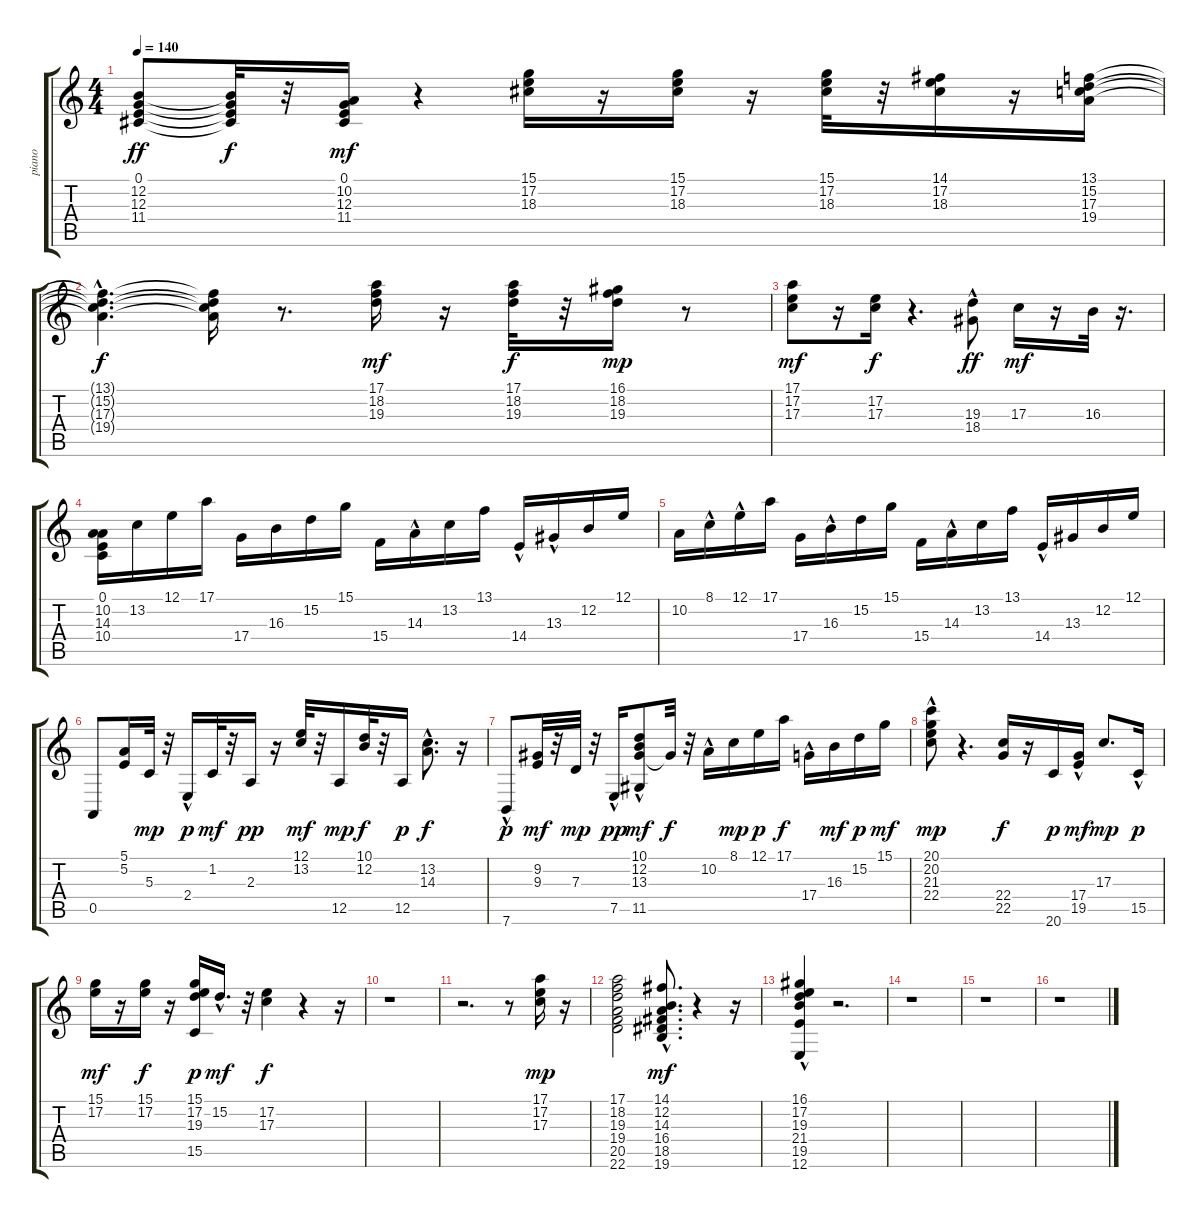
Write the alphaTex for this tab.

\track ("piano" "piano") {instrument brightacousticpiano}
\staff {score tabs}
\tuning (E4 B3 G3 D3 A2 E2) {hide}
\ts (4 4)
\tempo 140
\clef g2
\ks c
(0.1 12.2 12.3 11.4).8{dy ff} (0.1{t} 12.2{t} 12.3{t} 11.4{t}).32{dy f} r.32 (0.1 10.2 12.3 11.4).16{dy mf} r.4 (15.1 17.2 18.3).16 r.16 (15.1 17.2 18.3).16 r.16 (15.1 17.2 18.3).32 r.32 (14.1 17.2 18.3).16 r.16 (13.1 15.2 17.3 19.4).16 |
(13.1{hac t} 15.2{hac t} 17.3{hac t} 19.4{hac t}).4{d dy f} (13.1{t} 15.2{t} 17.3{t} 19.4{t}).16 r.8{d} (17.1 18.2 19.3).16{dy mf} r.16 (17.1 18.2 19.3).32{dy f} r.32 (16.1 18.2 19.3).16{dy mp} r.8 |
(17.1 17.2 17.3).8{dy mf} r.16 (17.2 17.3).16{dy f} r.4{d} (19.3 18.4{hac}).8{dy ff} 17.3.16{dy mf} r.16 16.3.32 r.16{d} |
(0.1 10.2 14.3 10.4).16 13.2.16 12.1.16 17.1.16 17.4.16 16.3.16 15.2.16 15.1.16 15.4.16 14.3{hac}.16 13.2.16 13.1.16 14.4{hac}.16 13.3{hac}.16 12.2.16 12.1.16 |
10.2.16 8.1{hac}.16 12.1{hac}.16 17.1.16 17.4.16 16.3{hac}.16 15.2.16 15.1.16 15.4.16 14.3{hac}.16 13.2.16 13.1.16 14.4{hac}.16 13.3.16 12.2.16 12.1.16 |
0.5.8 (5.1 5.2).16 5.3.32{dy mp} r.32 2.4{hac}.16{dy p} 1.2.32{dy mf} r.32 2.3.16{dy pp} r.16 (12.1 13.2).32{dy mf} r.32 12.5.16{dy mp} (10.1 12.2).32{dy f} r.32 12.5.16{dy p} (13.2{hac} 14.3{hac}).8{d dy f} r.16 |
7.6{hac}.8{dy p} (9.2 9.3).32{dy mf} r.32 7.3.32{dy mp} r.32 7.5{hac}.16{dy pp} (10.1 12.2 13.3 11.5{hac}).8{dy mf} 13.3{t}.32{dy f} r.32 10.2{hac}.16 8.1.16{dy mp} 12.1.16{dy p} 17.1.16{dy f} 17.4{hac}.16 16.3.16{dy mf} 15.2.16{dy p} 15.1.16{dy mf} |
(20.1 20.2 21.3 22.4{hac}).8{dy mp} r.4{d} (22.4 22.5).16{dy f} r.16 20.6.16{dy p} (17.4{hac} 19.5{hac}).16{dy mf} 17.3.8{d dy mp} 15.5{hac}.16{dy p} |
(15.1 17.2).16{dy mf} r.16 (15.1 17.2).16{dy f} r.16 (15.1 17.2 19.3 15.5).16{dy p} 15.2{hac}.16{d dy mf} r.32 (17.2 17.3).4{dy f} r.4 r.16 |
r.1 |
r.2{d} r.8 (17.1 17.2 17.3).16{dy mp} r.16 |
(17.1 18.2 19.3 19.4 20.5 22.6).2 (14.1{hac} 12.2{hac} 14.3 16.4 18.5 19.6).8{d dy mf} r.4 r.16 |
(16.1 17.2 19.3{hac} 21.4{hac} 19.5 12.6).4 r.2{d} |
r.1 |
r.1 |
r.1
